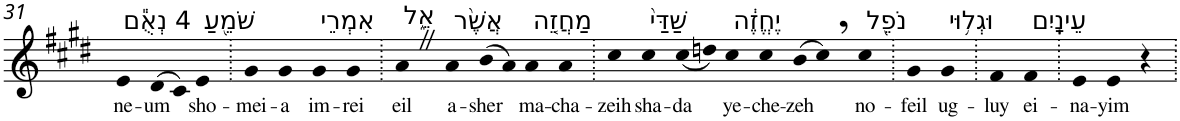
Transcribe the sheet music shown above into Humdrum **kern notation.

**kern	**text
*part1	*part1
*staff1	*staff1
*I"Piano	*
*I'Pno	*
!!LO:PB:g=z
*clefG2	*
*k[f#c#g#d#]	*
*E:	*
=31	=31
!LO:TX:a:t=4 נְאֻ֕ם	!
!	!LO:LY:b
4e	ne-
!	!LO:LY:b
(>8d#	-um
8c#)	.
!LO:TX:a:t=שֹׁמֵ֖עַ	!
!	!LO:LY:b
4e	sho-
=32.	=32.
!	!LO:LY:b
4g#	-mei-
!	!LO:LY:b
4g#	-a
!LO:TX:a:t=אִמְרֵי	!
!	!LO:LY:b
4g#	im-
!	!LO:LY:b
4g#	-rei
=33.	=33.
!LO:TX:a:t=אֵ֑ל	!
!	!LO:LY:b
4aZ	eil
!LO:TX:a:t=אֲשֶׁ֨ר	!
!	!LO:LY:b
4a	a-
!	!LO:LY:b
(>8b	-sher
8a)	.
!LO:TX:a:t=מַחֲזֵ֤ה	!
!	!LO:LY:b
4a	ma-
!	!LO:LY:b
4a	-cha-
=34.	=34.
!	!LO:LY:b
4cc#	-zeih
!LO:TX:a:t=שַׁדַּי֙	!
!	!LO:LY:b
4cc#	sha-
!	!LO:LY:b
(<8cc#	-da
8ddn)	.
!LO:TX:a:t=יֶחֱזֶ֔ה	!
!	!LO:LY:b
4cc#	ye-
!	!LO:LY:b
4cc#	-che-
!	!LO:LY:b
(>8b	-zeh
8cc#,)	.
!LO:TX:a:t=נֹפֵ֖ל	!
!	!LO:LY:b
4cc#	no-
=35.	=35.
!	!LO:LY:b
4g#	-feil
!LO:TX:a:t=וּגְל֥וּי	!
!	!LO:LY:b
4g#	ug-
=36.	=36.
!	!LO:LY:b
4f#	-luy
!LO:TX:a:t=עֵינָֽיִם	!
!	!LO:LY:b
4f#	ei-
=37.	=37.
!	!LO:LY:b
4e	-na-
!	!LO:LY:b
4e	-yim
4r	.
=.	=.
*-	*-
